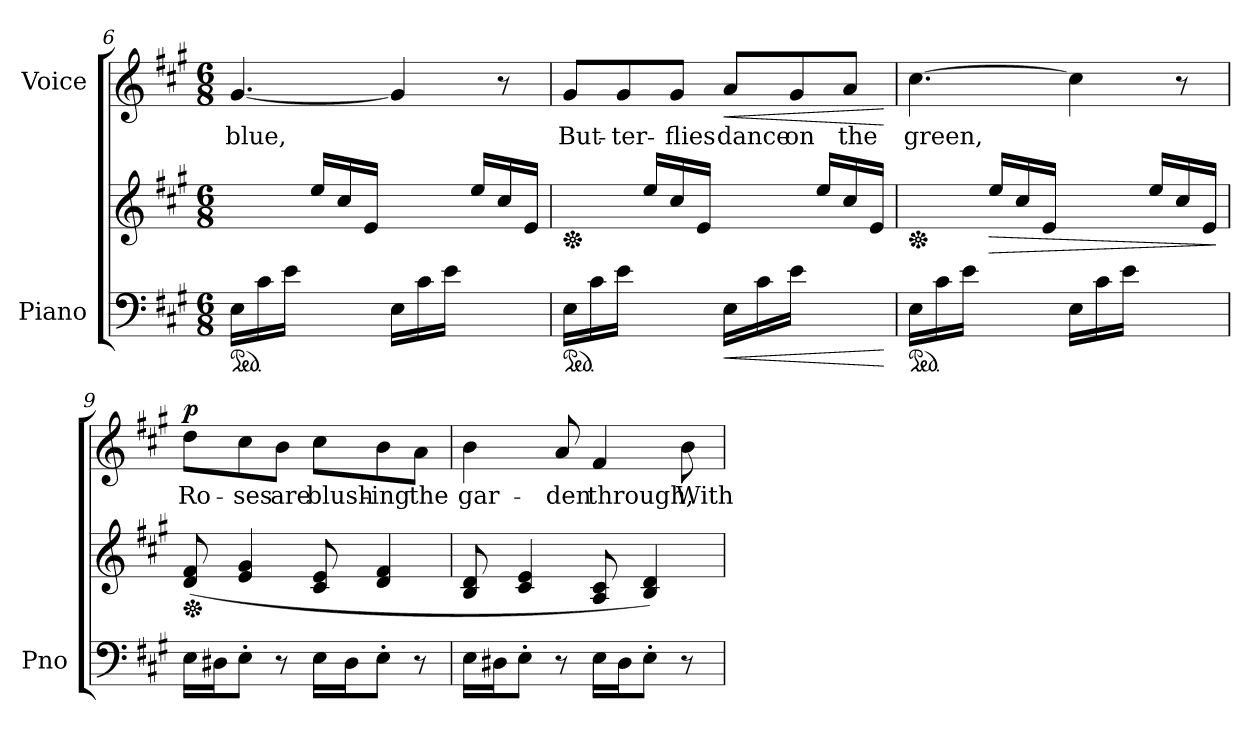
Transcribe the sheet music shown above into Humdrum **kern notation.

**kern	**kern	**dynam	**kern	**text	**dynam
*part2	*part2	*part2	*part1	*part1	*part1
*staff3	*staff2	*staff2/3	*staff1	*staff1	*staff1
*I"Piano	*	*	*I"Voice	*	*
*I'Pno	*	*	*	*	*
*clefF4	*clefG2	*	*clefG2	*	*
*k[f#c#g#]	*k[f#c#g#]	*	*k[f#c#g#]	*	*
*M6/8	*M6/8	*	*M6/8	*	*
*ped	*	*	*	*	*
=6	=6	=6	=6	=6	=6
*	*^	*	*	*	*
!	!	!	!	!	!LO:LY:b	!
(>16E\LL	2.ryy	8.ryy	.	[4.g#/	blue,	.
16c#\	.	.	.	.	.	.
16e\JJ	.	.	.	.	.	.
8.ryy	.	16ee/LL	.	.	.	.
.	.	16cc#/	.	.	.	.
.	.	16e/JJ)	.	.	.	.
(>16E\LL	.	8.ryy	.	4g#/]	.	.
16c#\	.	.	.	.	.	.
16e\JJ	.	.	.	.	.	.
8.ryy	.	16ee/LL	.	.	.	.
.	.	16cc#/	.	8r	.	.
.	.	16e/JJ)	.	.	.	.
!!LO:LB:g=z
=7	=7	=7	=7	=7	=7	=7
*ped	*	*	*	*	*	*
*	*Xped	*	*	*	*	*
!	!	!	!	!	!LO:LY:b	!
(>16E\LL	2.ryy	8.ryy	.	8g#/L	But-	.
16c#\	.	.	.	.	.	.
!	!	!	!	!	!LO:LY:b	!
16e\JJ	.	.	.	8g#/	-ter-	.
8.ryy	.	16ee/LL	.	.	.	.
!	!	!	!	!	!LO:LY:b	!
.	.	16cc#/	.	8g#/J	-flies	.
.	.	16e/JJ)	.	.	.	.
!	!	!	!LO:HP:b=2	!	!LO:LY:b	!LO:HP:b
(>16E\LL	.	8.ryy	<	8a/L	dance	<
16c#\	.	.	.	.	.	.
!	!	!	!	!	!LO:LY:b	!
16e\JJ	.	.	.	8g#/	on	.
8.ryy	.	16ee/LL	.	.	.	.
!	!	!	!	!	!LO:LY:b	!
.	.	16cc#/	.	8a/J	the	.
.	.	16e/JJ)	.	.	.	.
*	*v	*v	*	*	*	*
.	.	[	.	.	[
=8	=8	=8	=8	=8	=8
*ped	*	*	*	*	*
*	*Xped	*	*	*	*
*	*^	*	*	*	*
!	!	!	!	!	!LO:LY:b	!
(>16E\LL	2.ryy	8.ryy	.	[4.cc#\	green,	.
16c#\	.	.	.	.	.	.
16e\JJ	.	.	.	.	.	.
!	!	!	!LO:HP:b	!	!	!
8.ryy	.	16ee/LL	>	.	.	.
.	.	16cc#/	.	.	.	.
.	.	16e/JJ)	.	.	.	.
(>16E\LL	.	8.ryy	.	4cc#\]	.	.
16c#\	.	.	.	.	.	.
16e\JJ	.	.	.	.	.	.
8.ryy	.	16ee/LL	.	.	.	.
.	.	16cc#/	.	8r	.	.
.	.	16e/JJ)	.	.	.	.
*	*v	*v	*	*	*	*
.	.	]	.	.	.
=9	=9	=9	=9	=9	=9
*	*Xped	*	*	*	*
!	!	!	!	!LO:LY:b	!LO:DY:a
16E\LL	(<8d/ 8f#/	.	8dd\L	Ro-	p
16D#X\J	.	.	.	.	.
!	!	!	!	!LO:LY:b	!
8E'\J	4e/ 4g#/	.	8cc#\	-ses	.
!	!	!	!	!LO:LY:b	!
8r	.	.	8b\J	are	.
!	!	!	!	!LO:LY:b	!
16E\LL	8c#/ 8e/	.	8cc#\L	blush-	.
16D#\J	.	.	.	.	.
!	!	!	!	!LO:LY:b	!
8E'\J	4d/ 4f#/	.	8b\	-ing	.
!	!	!	!	!LO:LY:b	!
8r	.	.	8a\J	the	.
!!LO:PB:g=z
=10	=10	=10	=10	=10	=10
!	!	!	!	!LO:LY:b	!
16E\LL	8B/ 8d/	.	4b\	gar-	.
16D#X\J	.	.	.	.	.
8E'\J	4c#/ 4e/	.	.	.	.
!	!	!	!	!LO:LY:b	!
8r	.	.	8a/	-den	.
!	!	!	!	!LO:LY:b	!
16E\LL	8A/ 8c#/	.	4f#/	through,	.
16D#\J	.	.	.	.	.
8E'\J	4B/ 4d/)	.	.	.	.
!	!	!	!	!LO:LY:b	!
8r	.	.	8b\	With	.
=	=	=	=	=	=
*-	*-	*-	*-	*-	*-
